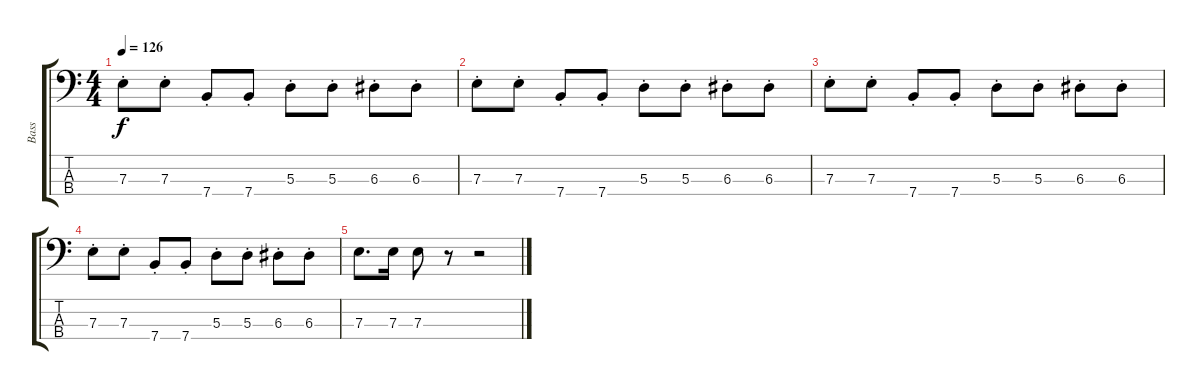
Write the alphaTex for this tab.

\track ("Bass" "Bass") {instrument electricbassfinger}
\staff {score tabs}
\tuning (G2 D2 A1 E1) {hide}
\ts (4 4)
\tempo 126
\clef f4
\ks c
7.3{st}.8{dy f} 7.3{st}.8 7.4{st}.8 7.4{st}.8 5.3{st}.8 5.3{st}.8 6.3{st}.8 6.3{st}.8 |
7.3{st}.8 7.3{st}.8 7.4{st}.8 7.4{st}.8 5.3{st}.8 5.3{st}.8 6.3{st}.8 6.3{st}.8 |
7.3{st}.8 7.3{st}.8 7.4{st}.8 7.4{st}.8 5.3{st}.8 5.3{st}.8 6.3{st}.8 6.3{st}.8 |
7.3{st}.8 7.3{st}.8 7.4{st}.8 7.4{st}.8 5.3{st}.8 5.3{st}.8 6.3{st}.8 6.3{st}.8 |
7.3.8{d} 7.3.16 7.3.8 r.8 r.2
